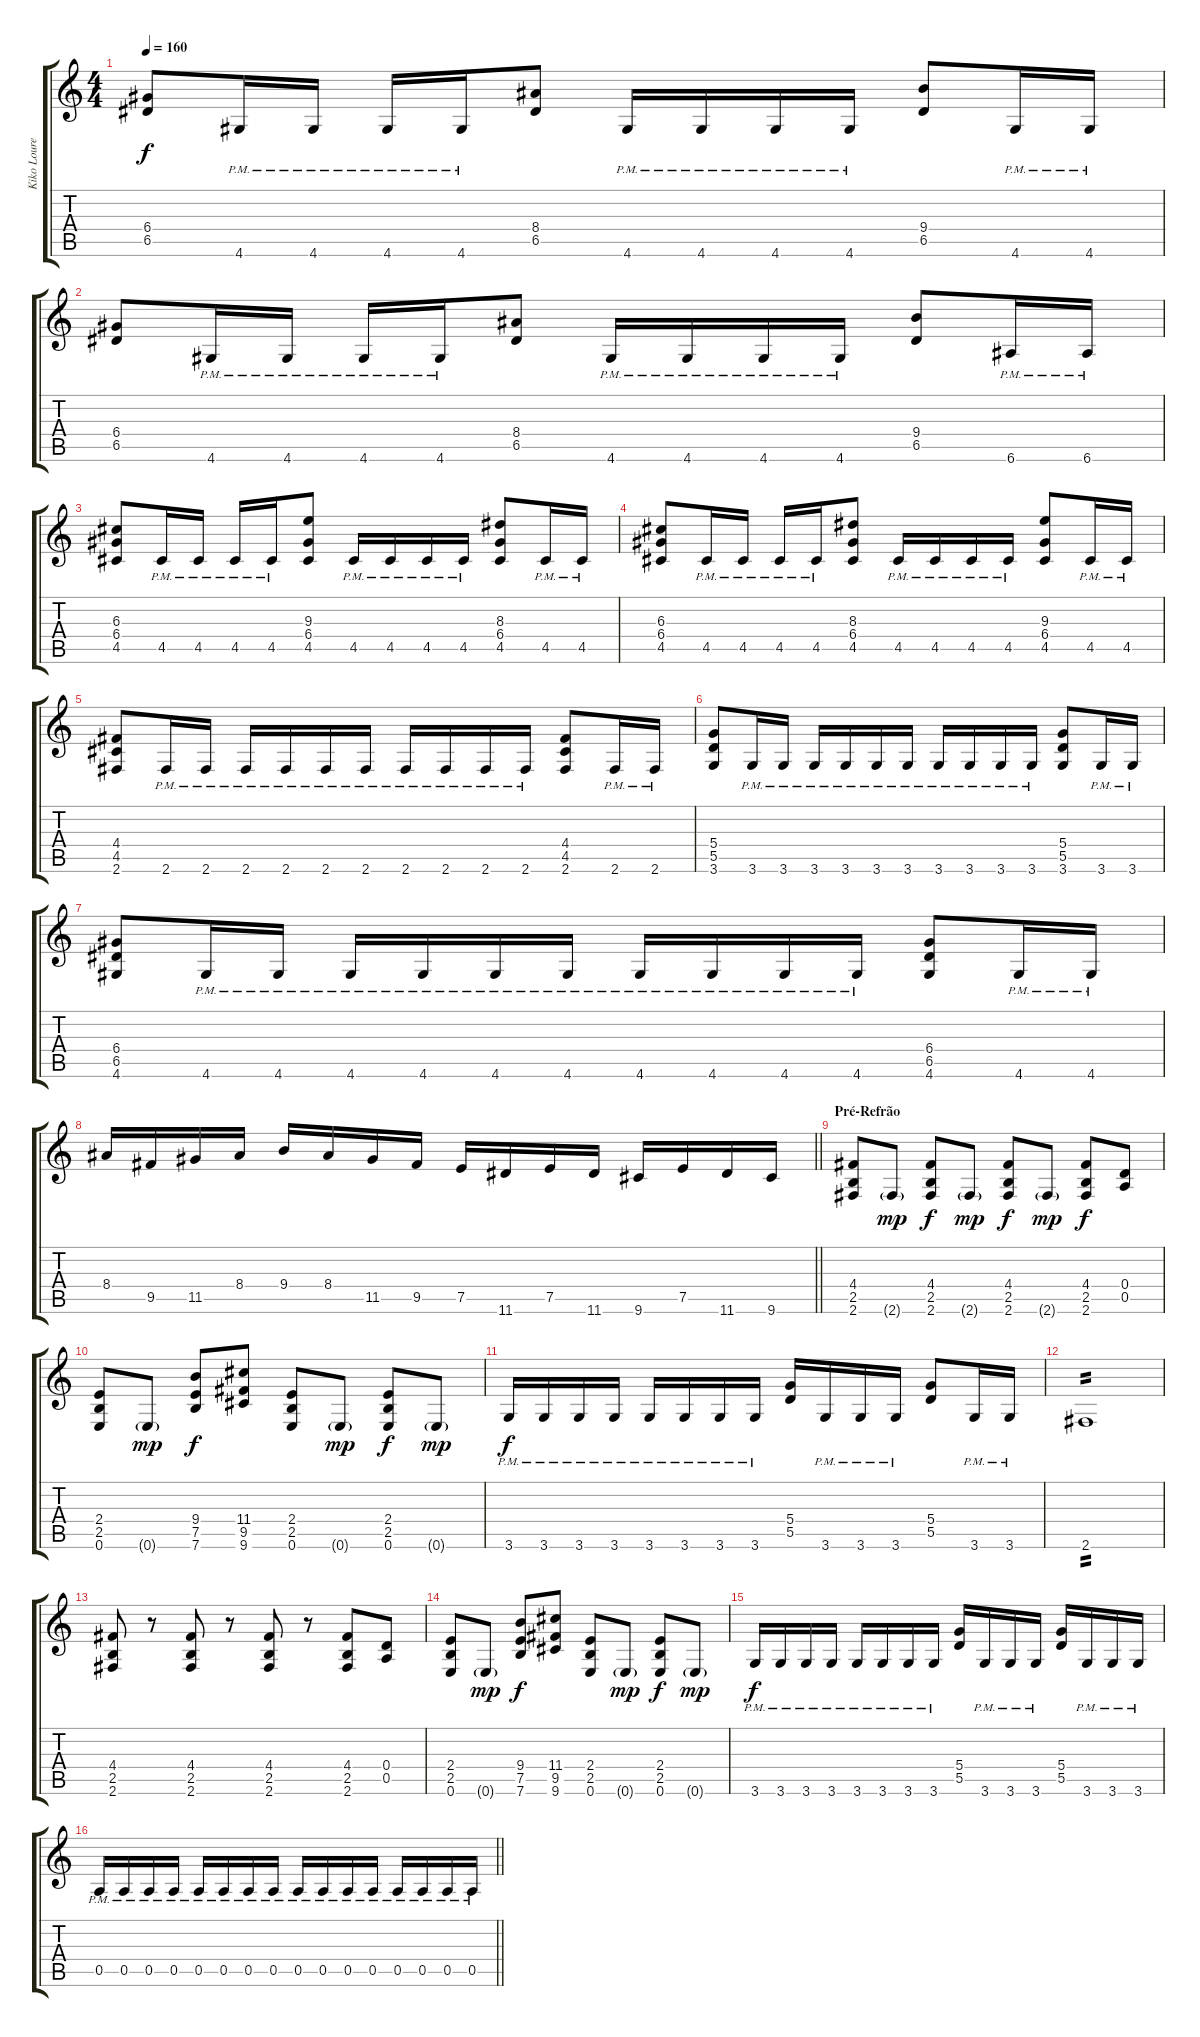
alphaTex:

\track ("Kiko Loureiro" "Kiko Loure") {instrument contrabass}
\staff {score tabs}
\tuning (E4 B3 G3 D3 A2 E2) {hide}
\ts (4 4)
\tempo 160
\clef g2
\ks c
(6.4 6.5).8{dy f} 4.6{pm}.16 4.6{pm}.16 4.6{pm}.16 4.6{pm}.16 (8.4 6.5).8 4.6{pm}.16 4.6{pm}.16 4.6{pm}.16 4.6{pm}.16 (9.4 6.5).8 4.6{pm}.16 4.6{pm}.16 |
(6.4 6.5).8 4.6{pm}.16 4.6{pm}.16 4.6{pm}.16 4.6{pm}.16 (8.4 6.5).8 4.6{pm}.16 4.6{pm}.16 4.6{pm}.16 4.6{pm}.16 (9.4 6.5).8 6.6{pm}.16 6.6{pm}.16 |
(6.3 6.4 4.5).8 4.5{pm}.16 4.5{pm}.16 4.5{pm}.16 4.5{pm}.16 (9.3 6.4 4.5).8 4.5{pm}.16 4.5{pm}.16 4.5{pm}.16 4.5{pm}.16 (8.3 6.4 4.5).8 4.5{pm}.16 4.5{pm}.16 |
(6.3 6.4 4.5).8 4.5{pm}.16 4.5{pm}.16 4.5{pm}.16 4.5{pm}.16 (8.3 6.4 4.5).8 4.5{pm}.16 4.5{pm}.16 4.5{pm}.16 4.5{pm}.16 (9.3 6.4 4.5).8 4.5{pm}.16 4.5{pm}.16 |
(4.4 4.5 2.6).8 2.6{pm}.16 2.6{pm}.16 2.6{pm}.16 2.6{pm}.16 2.6{pm}.16 2.6{pm}.16 2.6{pm}.16 2.6{pm}.16 2.6{pm}.16 2.6{pm}.16 (4.4 4.5 2.6).8 2.6{pm}.16 2.6{pm}.16 |
(5.4 5.5 3.6).8 3.6{pm}.16 3.6{pm}.16 3.6{pm}.16 3.6{pm}.16 3.6{pm}.16 3.6{pm}.16 3.6{pm}.16 3.6{pm}.16 3.6{pm}.16 3.6{pm}.16 (5.4 5.5 3.6).8 3.6{pm}.16 3.6{pm}.16 |
(6.4 6.5 4.6).8 4.6{pm}.16 4.6{pm}.16 4.6{pm}.16 4.6{pm}.16 4.6{pm}.16 4.6{pm}.16 4.6{pm}.16 4.6{pm}.16 4.6{pm}.16 4.6{pm}.16 (6.4 6.5 4.6).8 4.6{pm}.16 4.6{pm}.16 |
\barLineRight lightlight
8.4.16 9.5.16 11.5.16 8.4.16 9.4.16 8.4.16 11.5.16 9.5.16 7.5.16 11.6.16 7.5.16 11.6.16 9.6.16 7.5.16 11.6.16 9.6.16 |
\section ("" "Pré-Refrão")
(4.4 2.5 2.6).8 2.6{g}.8{dy mp} (4.4 2.5 2.6).8{dy f} 2.6{g}.8{dy mp} (4.4 2.5 2.6).8{dy f} 2.6{g}.8{dy mp} (4.4 2.5 2.6).8{dy f} (0.4 0.5).8 |
(2.4 2.5 0.6).8 0.6{g}.8{dy mp} (9.4 7.5 7.6).8{dy f} (11.4 9.5 9.6).8 (2.4 2.5 0.6).8 0.6{g}.8{dy mp} (2.4 2.5 0.6).8{dy f} 0.6{g}.8{dy mp} |
3.6{pm}.16{dy f} 3.6{pm}.16 3.6{pm}.16 3.6{pm}.16 3.6{pm}.16 3.6{pm}.16 3.6{pm}.16 3.6{pm}.16 (5.4 5.5).16 3.6{pm}.16 3.6{pm}.16 3.6{pm}.16 (5.4 5.5).8 3.6{pm}.16 3.6{pm}.16 |
2.6.1{tp 2} |
(4.4 2.5 2.6).8 r.8 (4.4 2.5 2.6).8 r.8 (4.4 2.5 2.6).8 r.8 (4.4 2.5 2.6).8 (0.4 0.5).8 |
(2.4 2.5 0.6).8 0.6{g}.8{dy mp} (9.4 7.5 7.6).8{dy f} (11.4 9.5 9.6).8 (2.4 2.5 0.6).8 0.6{g}.8{dy mp} (2.4 2.5 0.6).8{dy f} 0.6{g}.8{dy mp} |
3.6{pm}.16{dy f} 3.6{pm}.16 3.6{pm}.16 3.6{pm}.16 3.6{pm}.16 3.6{pm}.16 3.6{pm}.16 3.6{pm}.16 (5.4 5.5).16 3.6{pm}.16 3.6{pm}.16 3.6{pm}.16 (5.4 5.5).16 3.6{pm}.16 3.6{pm}.16 3.6{pm}.16 |
\barLineRight lightlight
0.5{pm}.16 0.5{pm}.16 0.5{pm}.16 0.5{pm}.16 0.5{pm}.16 0.5{pm}.16 0.5{pm}.16 0.5{pm}.16 0.5{pm}.16 0.5{pm}.16 0.5{pm}.16 0.5{pm}.16 0.5{pm}.16 0.5{pm}.16 0.5{pm}.16 0.5{pm}.16
